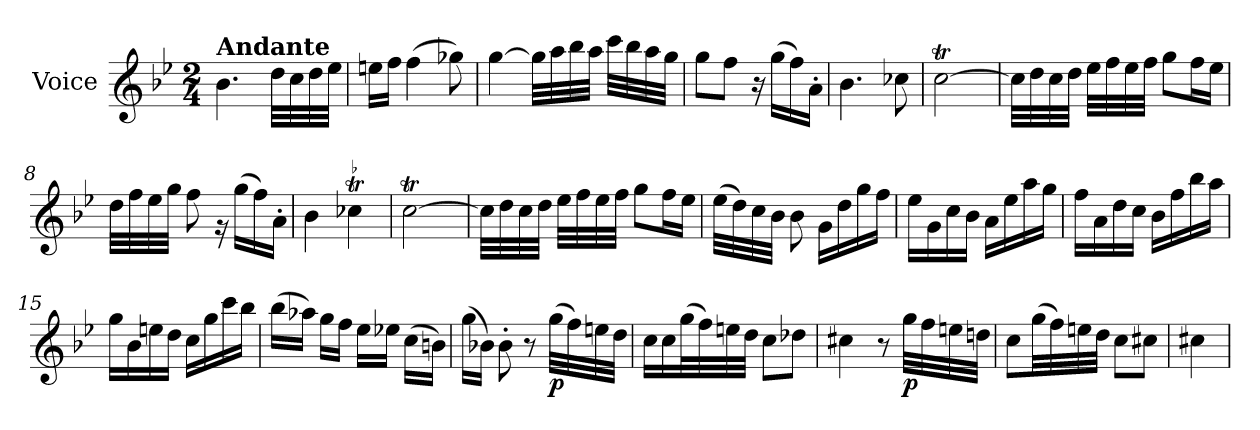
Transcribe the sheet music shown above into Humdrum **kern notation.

**kern	**dynam
*part1	*part1
*staff1	*staff1
*I"Voice	*
*clefG2	*
*k[b-e-]	*
*B-:	*
*M2/4	*
=1	=1
!LO:TX:a:B:t=Andante	!
4.b-\	.
32dd\LLL	.
32cc\	.
32dd\	.
32ee-\JJJ	.
=2	=2
16een\LL	.
16ff\JJ	.
(>4ff\	.
8gg-Xi\)	.
=3	=3
[4gg\	.
32gg\LLL]	.
32aa\	.
32bb-\	.
32aa\JJJ	.
32ccc\LLL	.
32bb-\	.
32aa\	.
32gg\JJJ	.
=4	=4
8gg\L	.
8ff\J	.
16r	.
(>16gg\LL	.
16ff\)	.
16a'>\JJ	.
=5	=5
4.b-\	.
8cc-Xi\	.
=6	=6
[2ccT\	.
!!LO:LB:g=z
=7	=7
32cc\LLL]	.
32dd\	.
32cc\	.
32dd\JJJ	.
32ee-\LLL	.
32ff\	.
32ee-\	.
32ff\JJJ	.
8gg\L	.
16ff\L	.
16ee-\JJ	.
=8	=8
32dd\LLL	.
32ff\	.
32ee-\	.
32gg\JJJ	.
8ff\	.
16rg	.
(>16gg\LL	.
16ff\)	.
16a'>\JJ	.
=9	=9
4b-\	.
4cc-XTi\	.
=10	=10
[2ccT\	.
=11	=11
32cc\LLL]	.
32dd\	.
32cc\	.
32dd\JJJ	.
32ee-\LLL	.
32ff\	.
32ee-\	.
32ff\JJJ	.
8gg\L	.
16ff\L	.
16ee-\JJ	.
!!LO:LB:g=z
=12	=12
(>32ee-\LLL	.
32dd\)	.
32cc\	.
32b-\JJJ	.
8b-\	.
16g\LL	.
16dd\	.
16gg\	.
16ff\JJ	.
=13	=13
16ee-\LL	.
16g\	.
16cc\	.
16b-\JJ	.
16a\LL	.
16ee-\	.
16aa\	.
16gg\JJ	.
=14	=14
16ff\LL	.
16a\	.
16dd\	.
16cc\JJ	.
16b-\LL	.
16ff\	.
16bb-\	.
16aa\JJ	.
=15	=15
16gg\LL	.
16b-\	.
16een\	.
16dd\JJ	.
16cc\LL	.
16gg\	.
16ccc\	.
16bb-\JJ	.
!!LO:LB:g=z
=16	=16
(>16bb-\LL	.
16aa-X\JJ)	.
16gg\LL	.
16ff\JJ	.
16ee-\LL	.
16ee-X\JJ	.
(>16cc\LL	.
16bn\JJ)	.
!!LO:LB:g=z
=17	=17
(>16gg\LL	.
16b-X\JJ)	.
8b-'>\	.
8r	.
!	!LO:DY:b
(>32gg\LLL	p
32ff\)	.
32een\	.
32dd\JJJ	.
=18	=18
16cc\LL	.
16cc\	.
(>32gg\L	.
32ff\)	.
32een\	.
32dd\JJJ	.
8cc\L	.
8dd-X\J	.
=19	=19
4cc#Xi\	.
8r	.
!	!LO:DY:b
32gg\LLL	p
32ff\	.
32een\	.
32ddn\JJJ	.
=20	=20
8cc\L	.
(>32gg\LL	.
32ff\)	.
32een\	.
32dd\JJJ	.
8cc\L	.
8cc#Xi\J	.
=21	=21
4cc#Xi\	.
=	=
*-	*-
